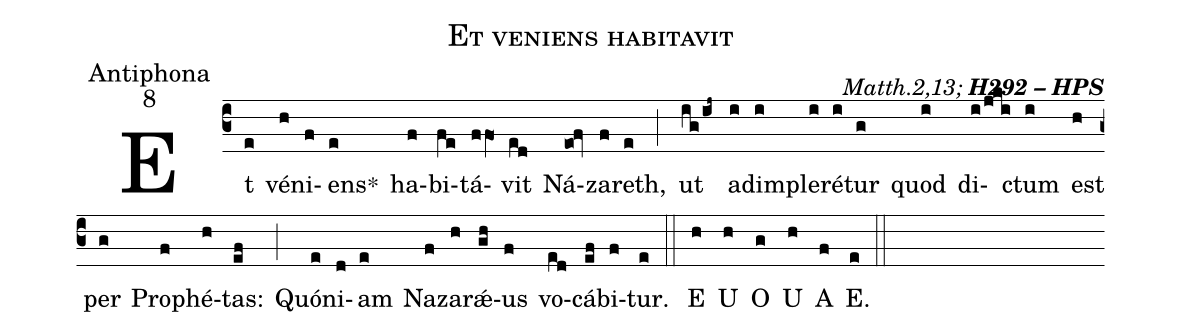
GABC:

name:Et veniens habitavit;
office-part:Antiphona;
mode:8;
commentary: {\itshape\mdseries Matth.2,13;\/}  {\bfseries H292 -- HPS};
%%
(c3) Et(e) vé(h)ni(f)ens<sp>*</sp>(e) ha(f)bi(fe)tá(ffO1)vit(ed) Ná(eo0!fv)za(f)reth,(e) (;)
ut(ig/ij~) ad(i)im(i)ple(i)ré(i)tur(g) quod(i) di(i/jki)ctum(i) est(h) per(g) Pro(f)phé(h)tas:(ef) (;)
Quó(e)ni(d)am(e) Na(f)za(h)rǽ(gh)us(f) vo(ed)cá(ef)bi(f)tur.(e) (::)
<eu>  E(h) U(h) O(g) U(h) A(f) E.(e) </eu> (::)
